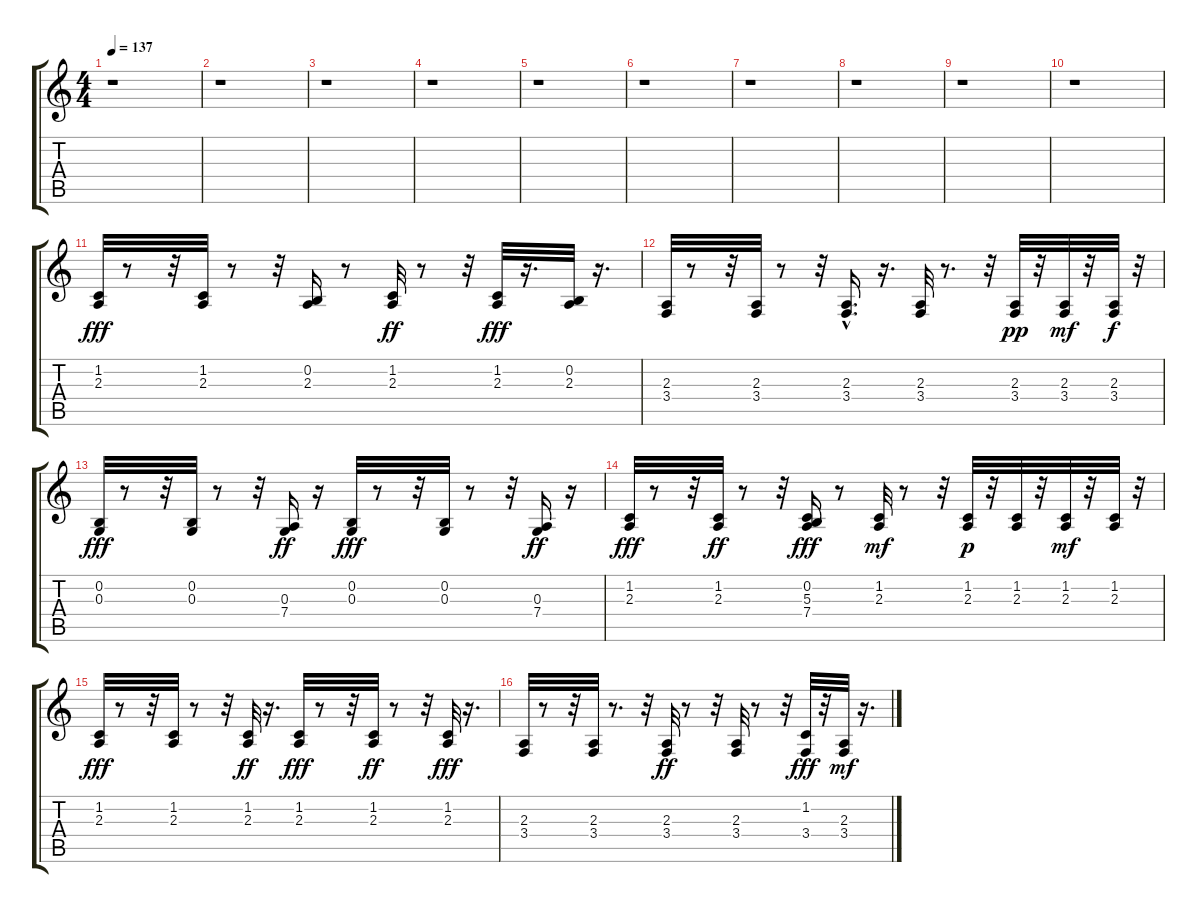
\track "" {instrument lead2sawtooth}
\staff {score tabs}
\tuning (E4 B3 G3 D3 A2 E2) {hide}
\ts (4 4)
\tempo 137
\clef g2
\ks c
r.1{dy fff} |
r.1 |
r.1 |
r.1 |
r.1 |
r.1 |
r.1 |
r.1 |
r.1 |
r.1 |
(1.2 2.3).32 r.8 r.32 (1.2 2.3).32 r.8 r.32 (0.2 2.3).16 r.8 (1.2 2.3).32{dy ff} r.8 r.32 (1.2 2.3).32{dy fff} r.16{d} (0.2 2.3).32 r.16{d} |
(2.3 3.4).32 r.8 r.32 (2.3 3.4).32 r.8 r.32 (2.3{hac} 3.4{hac}).16{d} r.16{d} (2.3 3.4).32 r.8{d} r.32 (2.3 3.4).32{dy pp} r.32 (2.3 3.4).32{dy mf} r.32 (2.3 3.4).32{dy f} r.32 |
(0.2 0.3).32{dy fff} r.8 r.32 (0.2 0.3).32 r.8 r.32 (0.3 7.4).16{dy ff} r.16 (0.2 0.3).32{dy fff} r.8 r.32 (0.2 0.3).32 r.8 r.32 (0.3 7.4).16{dy ff} r.16 |
(1.2 2.3).32{dy fff} r.8 r.32 (1.2 2.3).32{dy ff} r.8 r.32 (0.2 5.3 7.4).16{dy fff} r.8 (1.2 2.3).32{dy mf} r.8 r.32 (1.2 2.3).32{dy p} r.32 (1.2 2.3).32 r.32 (1.2 2.3).32{dy mf} r.32 (1.2 2.3).32 r.32 |
(1.2 2.3).32{dy fff} r.8 r.32 (1.2 2.3).32 r.8 r.32 (1.2 2.3).32{dy ff} r.16{d} (1.2 2.3).32{dy fff} r.8 r.32 (1.2 2.3).32{dy ff} r.8 r.32 (1.2 2.3).32{dy fff} r.16{d} |
(2.3 3.4).32 r.8 r.32 (2.3 3.4).32 r.8{d} r.32 (2.3 3.4).32{dy ff} r.8 r.32 (2.3 3.4).32 r.8 r.32 (1.2 3.4).32{dy fff} r.32 (2.3 3.4).32{dy mf} r.16{d}
